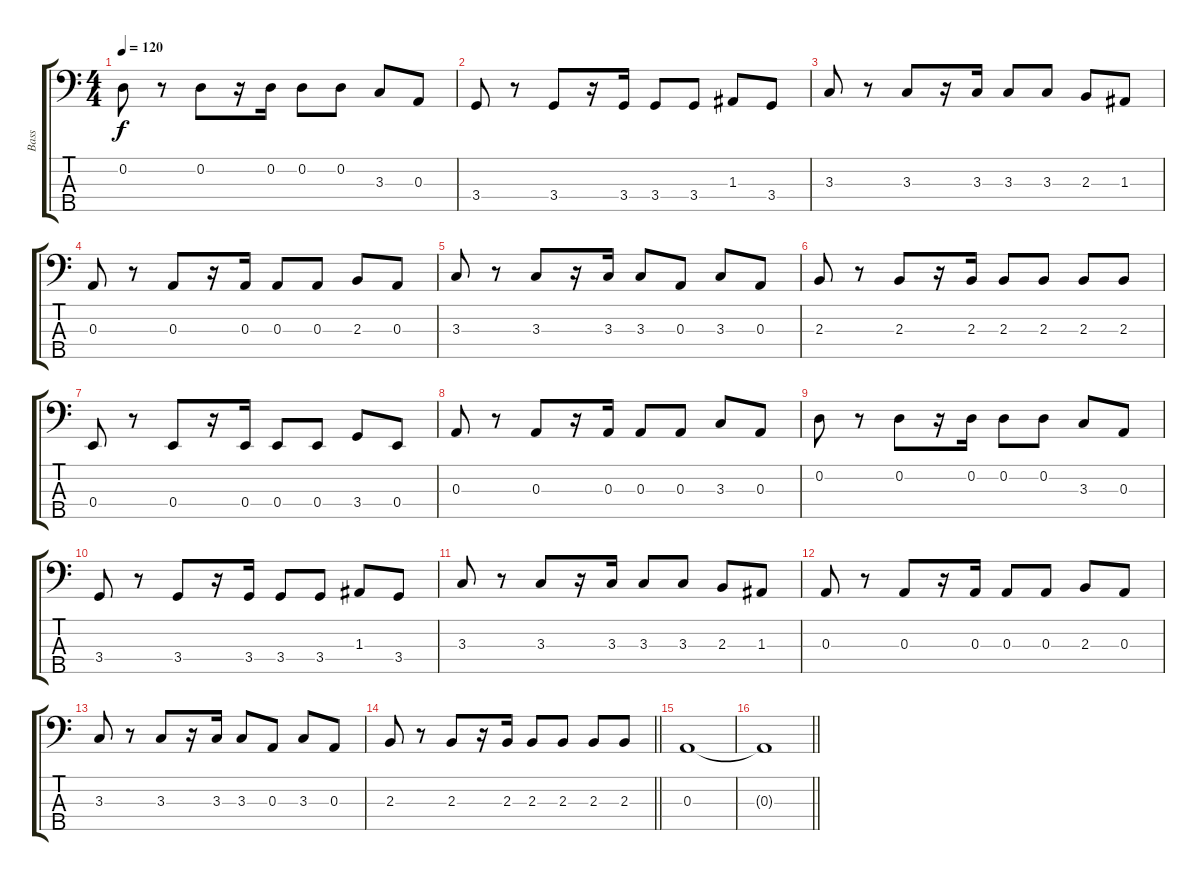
\track ("Bass" "Bass") {instrument electricbassfinger}
\staff {score tabs}
\tuning (G2 D2 A1 E1 B0) {hide}
\ts (4 4)
\tempo 120
\clef f4
\ks c
0.2.8{dy f} r.8 0.2.8 r.16 0.2.16 0.2.8 0.2.8 3.3.8 0.3.8 |
3.4.8 r.8 3.4.8 r.16 3.4.16 3.4.8 3.4.8 1.3.8 3.4.8 |
3.3.8 r.8 3.3.8 r.16 3.3.16 3.3.8 3.3.8 2.3.8 1.3.8 |
0.3.8 r.8 0.3.8 r.16 0.3.16 0.3.8 0.3.8 2.3.8 0.3.8 |
3.3.8 r.8 3.3.8 r.16 3.3.16 3.3.8 0.3.8 3.3.8 0.3.8 |
2.3.8 r.8 2.3.8 r.16 2.3.16 2.3.8 2.3.8 2.3.8 2.3.8 |
0.4.8 r.8 0.4.8 r.16 0.4.16 0.4.8 0.4.8 3.4.8 0.4.8 |
0.3.8 r.8 0.3.8 r.16 0.3.16 0.3.8 0.3.8 3.3.8 0.3.8 |
0.2.8 r.8 0.2.8 r.16 0.2.16 0.2.8 0.2.8 3.3.8 0.3.8 |
3.4.8 r.8 3.4.8 r.16 3.4.16 3.4.8 3.4.8 1.3.8 3.4.8 |
3.3.8 r.8 3.3.8 r.16 3.3.16 3.3.8 3.3.8 2.3.8 1.3.8 |
0.3.8 r.8 0.3.8 r.16 0.3.16 0.3.8 0.3.8 2.3.8 0.3.8 |
3.3.8 r.8 3.3.8 r.16 3.3.16 3.3.8 0.3.8 3.3.8 0.3.8 |
\barLineRight lightlight
2.3.8 r.8 2.3.8 r.16 2.3.16 2.3.8 2.3.8 2.3.8 2.3.8 |
0.3.1 |
\barLineRight lightlight
0.3{t}.1
